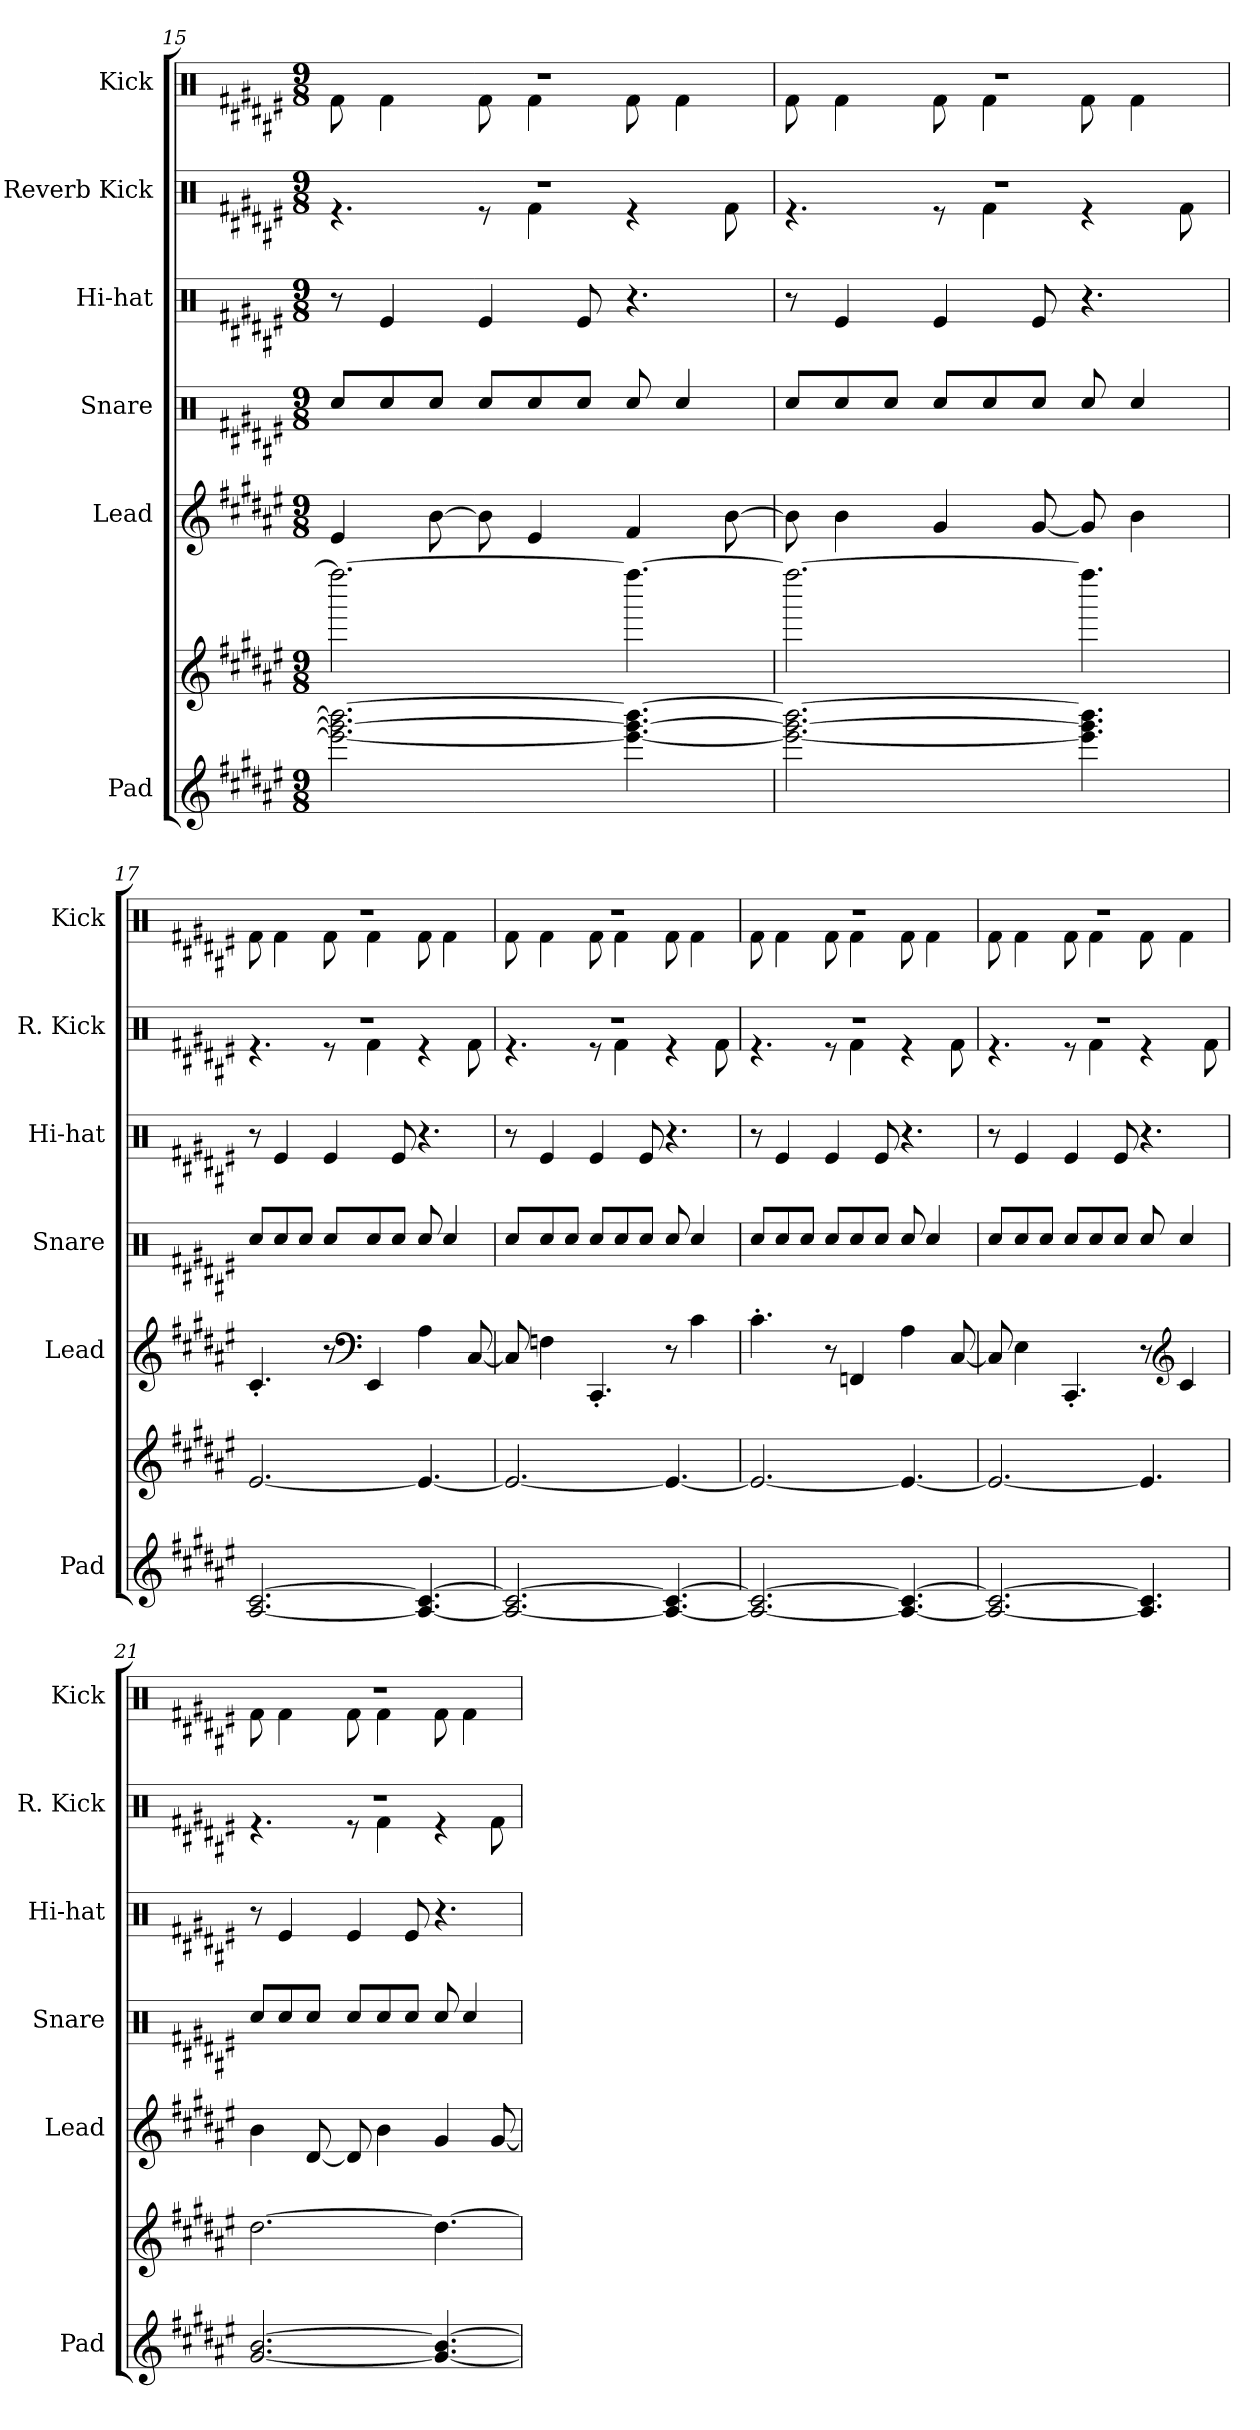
**kern	**kern	**kern	**kern	**kern	**kern	**kern
*part6	*part6	*part5	*part4	*part3	*part2	*part1
*staff7	*staff6	*staff5	*staff4	*staff3	*staff2	*staff1
*I"Pad	*	*I"Lead	*I"Snare	*I"Hi-hat	*I"Reverb Kick	*I"Kick
*I'Pad	*	*I'Lead	*I'Snare	*I'Hi-hat	*I'R. Kick	*I'Kick
*clefG2	*clefG2	*clefG2	*clefX	*clefX	*clefX	*clefX
*k[f#c#g#d#a#e#]	*k[f#c#g#d#a#e#]	*k[f#c#g#d#a#e#]	*k[f#c#g#d#a#e#]	*k[f#c#g#d#a#e#]	*k[f#c#g#d#a#e#]	*k[f#c#g#d#a#e#]
*M9/8	*M9/8	*M9/8	*M9/8	*M9/8	*M9/8	*M9/8
=15	=15	=15	=15	=15	=15	=15
*	*	*	*	*	*^	*^
2.eee#\_ 2.ggg#\_ 2.bbb\_	2.ffff#\_	4e#/	8Rcc/L	8r	8%9r	4.r	8%9r	8Rf\
.	.	.	8Rcc/	4Re/	.	.	.	4Rf\
.	.	[8b\	8Rcc/J	.	.	.	.	.
.	.	8b\]	8Rcc/L	4Re/	.	8r	.	8Rf\
.	.	4e#/	8Rcc/	.	.	4Rf\	.	4Rf\
.	.	.	8Rcc/J	8Re/	.	.	.	.
4.eee#\_ 4.ggg#\_ 4.bbb\_	4.ffff#\_	4f#/	8Rcc/	4.r	.	4r	.	8Rf\
.	.	.	4Rcc/	.	.	.	.	4Rf\
.	.	[8b\	.	.	.	8Rf\	.	.
!!LO:PB:g=z	!!
=16	=16	=16	=16	=16	=16	=16	=16	=16
2.eee#\_ 2.ggg#\_ 2.bbb\_	2.ffff#\_	8b\]	8Rcc/L	8r	8%9r	4.r	8%9r	8Rf\
.	.	4b\	8Rcc/	4Re/	.	.	.	4Rf\
.	.	.	8Rcc/J	.	.	.	.	.
.	.	4g#/	8Rcc/L	4Re/	.	8r	.	8Rf\
.	.	.	8Rcc/	.	.	4Rf\	.	4Rf\
.	.	[8g#/	8Rcc/J	8Re/	.	.	.	.
4.eee#\] 4.ggg#\] 4.bbb\]	4.ffff#\]	8g#/]	8Rcc/	4.r	.	4r	.	8Rf\
.	.	4b\	4Rcc/	.	.	.	.	4Rf\
.	.	.	.	.	.	8Rf\	.	.
=17	=17	=17	=17	=17	=17	=17	=17	=17
[2.A#/ [2.c#/	[2.e#/	4.c#'/	8Rcc/L	8r	8%9r	4.r	8%9r	8Rf\
.	.	.	8Rcc/	4Re/	.	.	.	4Rf\
.	.	.	8Rcc/J	.	.	.	.	.
.	.	8r	8Rcc/L	4Re/	.	8r	.	8Rf\
*	*	*clefF4	*	*	*	*	*	*
.	.	4EE#/	8Rcc/	.	.	4Rf\	.	4Rf\
.	.	.	8Rcc/J	8Re/	.	.	.	.
4.A#/_ 4.c#/_	4.e#/_	4A#\	8Rcc/	4.r	.	4r	.	8Rf\
.	.	.	4Rcc/	.	.	.	.	4Rf\
.	.	[8C#/	.	.	.	8Rf\	.	.
=18	=18	=18	=18	=18	=18	=18	=18	=18
2.A#/_ 2.c#/_	2.e#/_	8C#/]	8Rcc/L	8r	8%9r	4.r	8%9r	8Rf\
.	.	4Fn\	8Rcc/	4Re/	.	.	.	4Rf\
.	.	.	8Rcc/J	.	.	.	.	.
.	.	4.CC#'/	8Rcc/L	4Re/	.	8r	.	8Rf\
.	.	.	8Rcc/	.	.	4Rf\	.	4Rf\
.	.	.	8Rcc/J	8Re/	.	.	.	.
4.A#/_ 4.c#/_	4.e#/_	8r	8Rcc/	4.r	.	4r	.	8Rf\
.	.	4c#\	4Rcc/	.	.	.	.	4Rf\
.	.	.	.	.	.	8Rf\	.	.
!!LO:PB:g=z	!!
=19	=19	=19	=19	=19	=19	=19	=19	=19
2.A#/_ 2.c#/_	2.e#/_	4.c#'\	8Rcc/L	8r	8%9r	4.r	8%9r	8Rf\
.	.	.	8Rcc/	4Re/	.	.	.	4Rf\
.	.	.	8Rcc/J	.	.	.	.	.
.	.	8r	8Rcc/L	4Re/	.	8r	.	8Rf\
.	.	4FFn/	8Rcc/	.	.	4Rf\	.	4Rf\
.	.	.	8Rcc/J	8Re/	.	.	.	.
4.A#/_ 4.c#/_	4.e#/_	4A#\	8Rcc/	4.r	.	4r	.	8Rf\
.	.	.	4Rcc/	.	.	.	.	4Rf\
.	.	[8C#/	.	.	.	8Rf\	.	.
=20	=20	=20	=20	=20	=20	=20	=20	=20
2.A#/_ 2.c#/_	2.e#/_	8C#/]	8Rcc/L	8r	8%9r	4.r	8%9r	8Rf\
.	.	4E#\	8Rcc/	4Re/	.	.	.	4Rf\
.	.	.	8Rcc/J	.	.	.	.	.
.	.	4.CC#'/	8Rcc/L	4Re/	.	8r	.	8Rf\
.	.	.	8Rcc/	.	.	4Rf\	.	4Rf\
.	.	.	8Rcc/J	8Re/	.	.	.	.
4.A#/] 4.c#/]	4.e#/]	8r	8Rcc/	4.r	.	4r	.	8Rf\
*	*	*clefG2	*	*	*	*	*	*
.	.	4c#/	4Rcc/	.	.	.	.	4Rf\
.	.	.	.	.	.	8Rf\	.	.
=21	=21	=21	=21	=21	=21	=21	=21	=21
[2.g#/ [2.b/	[2.dd#\	4b\	8Rcc/L	8r	8%9r	4.r	8%9r	8Rf\
.	.	.	8Rcc/	4Re/	.	.	.	4Rf\
.	.	[8d#/	8Rcc/J	.	.	.	.	.
.	.	8d#/]	8Rcc/L	4Re/	.	8r	.	8Rf\
.	.	4b\	8Rcc/	.	.	4Rf\	.	4Rf\
.	.	.	8Rcc/J	8Re/	.	.	.	.
4.g#/_ 4.b/_	4.dd#\_	4g#/	8Rcc/	4.r	.	4r	.	8Rf\
.	.	.	4Rcc/	.	.	.	.	4Rf\
.	.	[8g#/	.	.	.	8Rf\	.	.
*	*	*	*	*	*v	*v	*	*
*	*	*	*	*	*	*v	*v
=	=	=	=	=	=	=
*-	*-	*-	*-	*-	*-	*-
